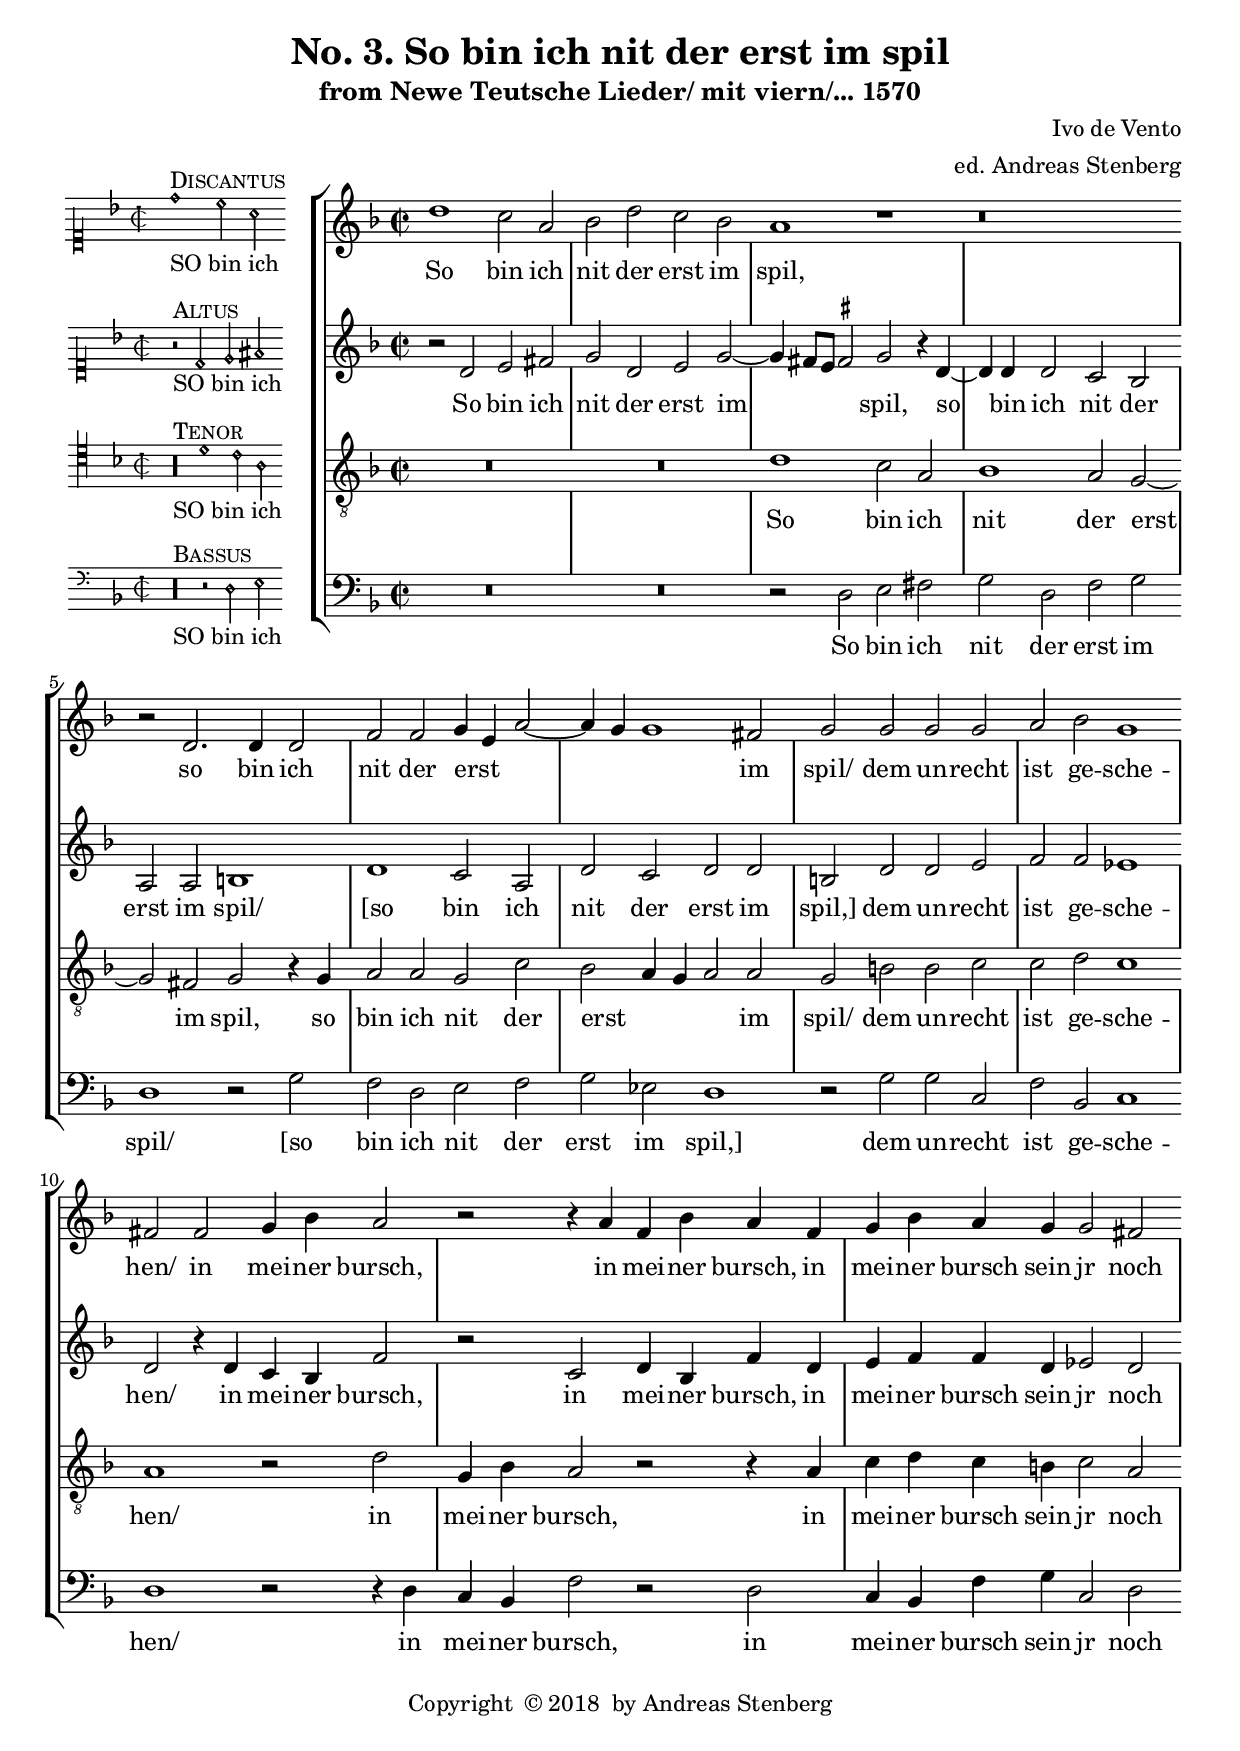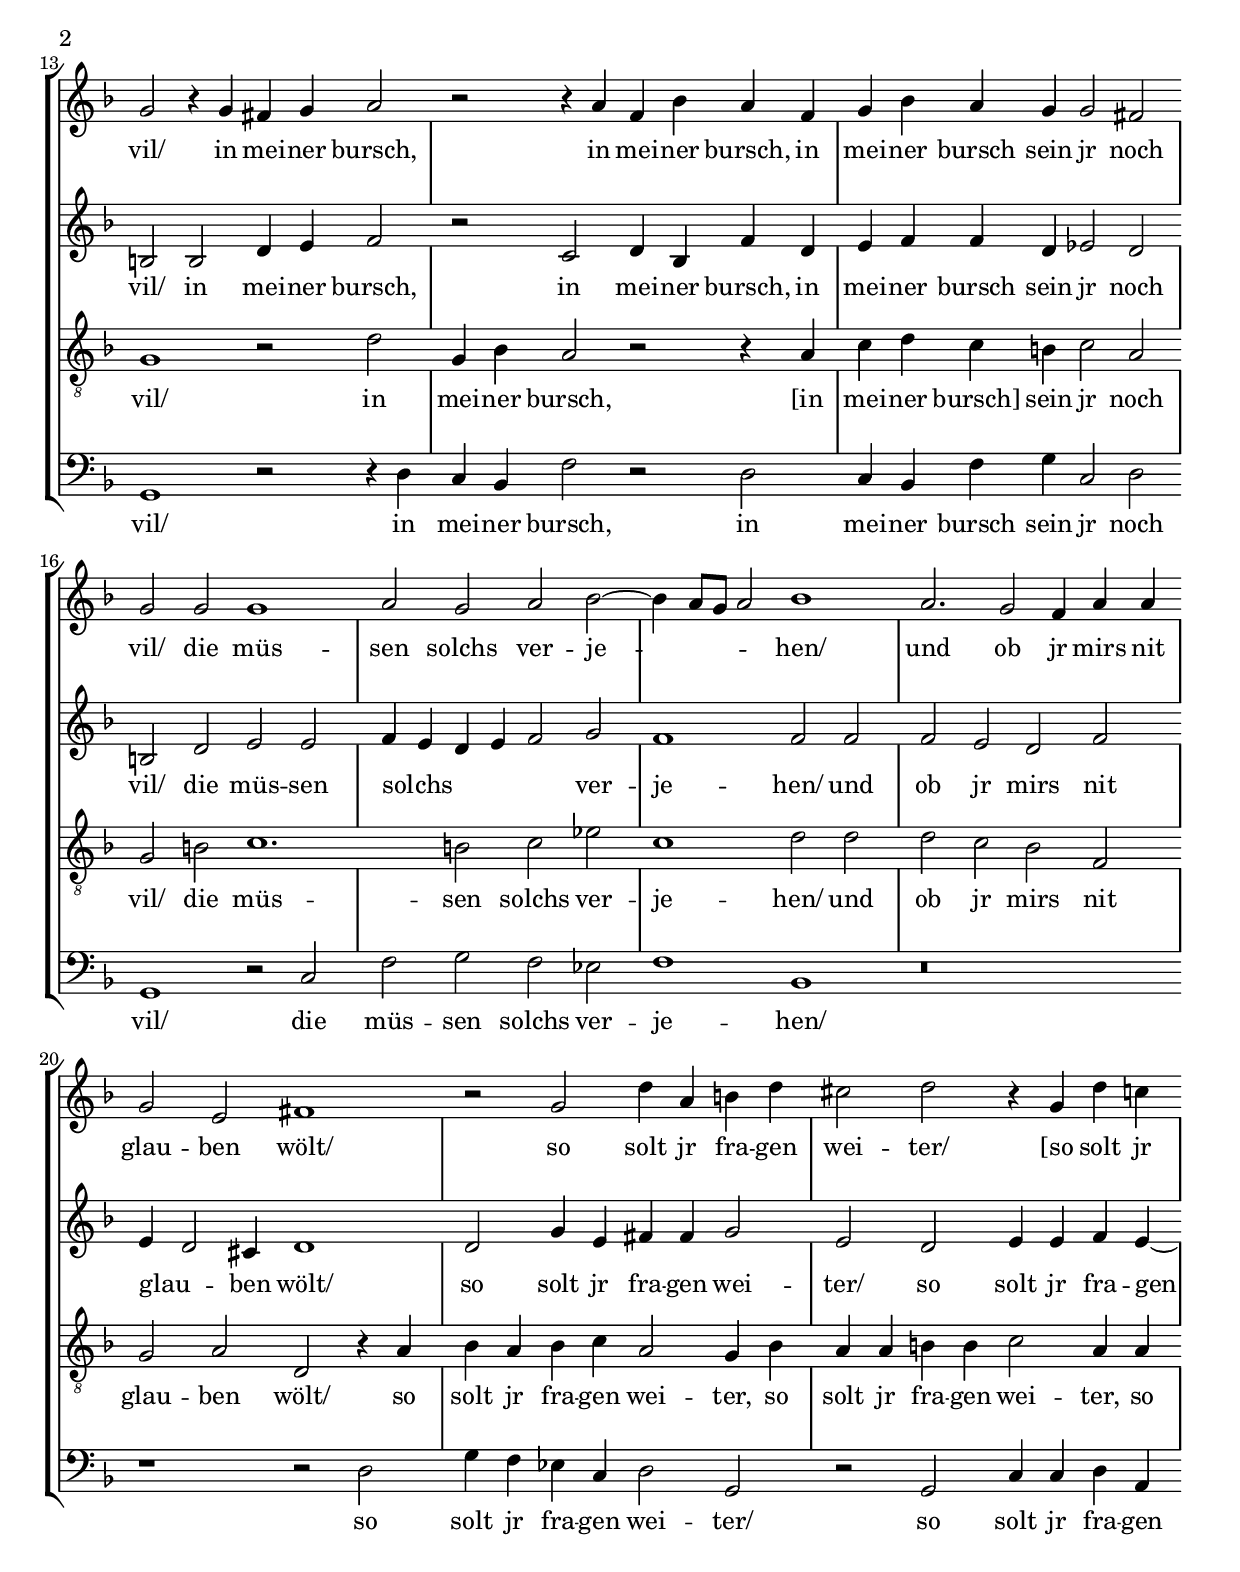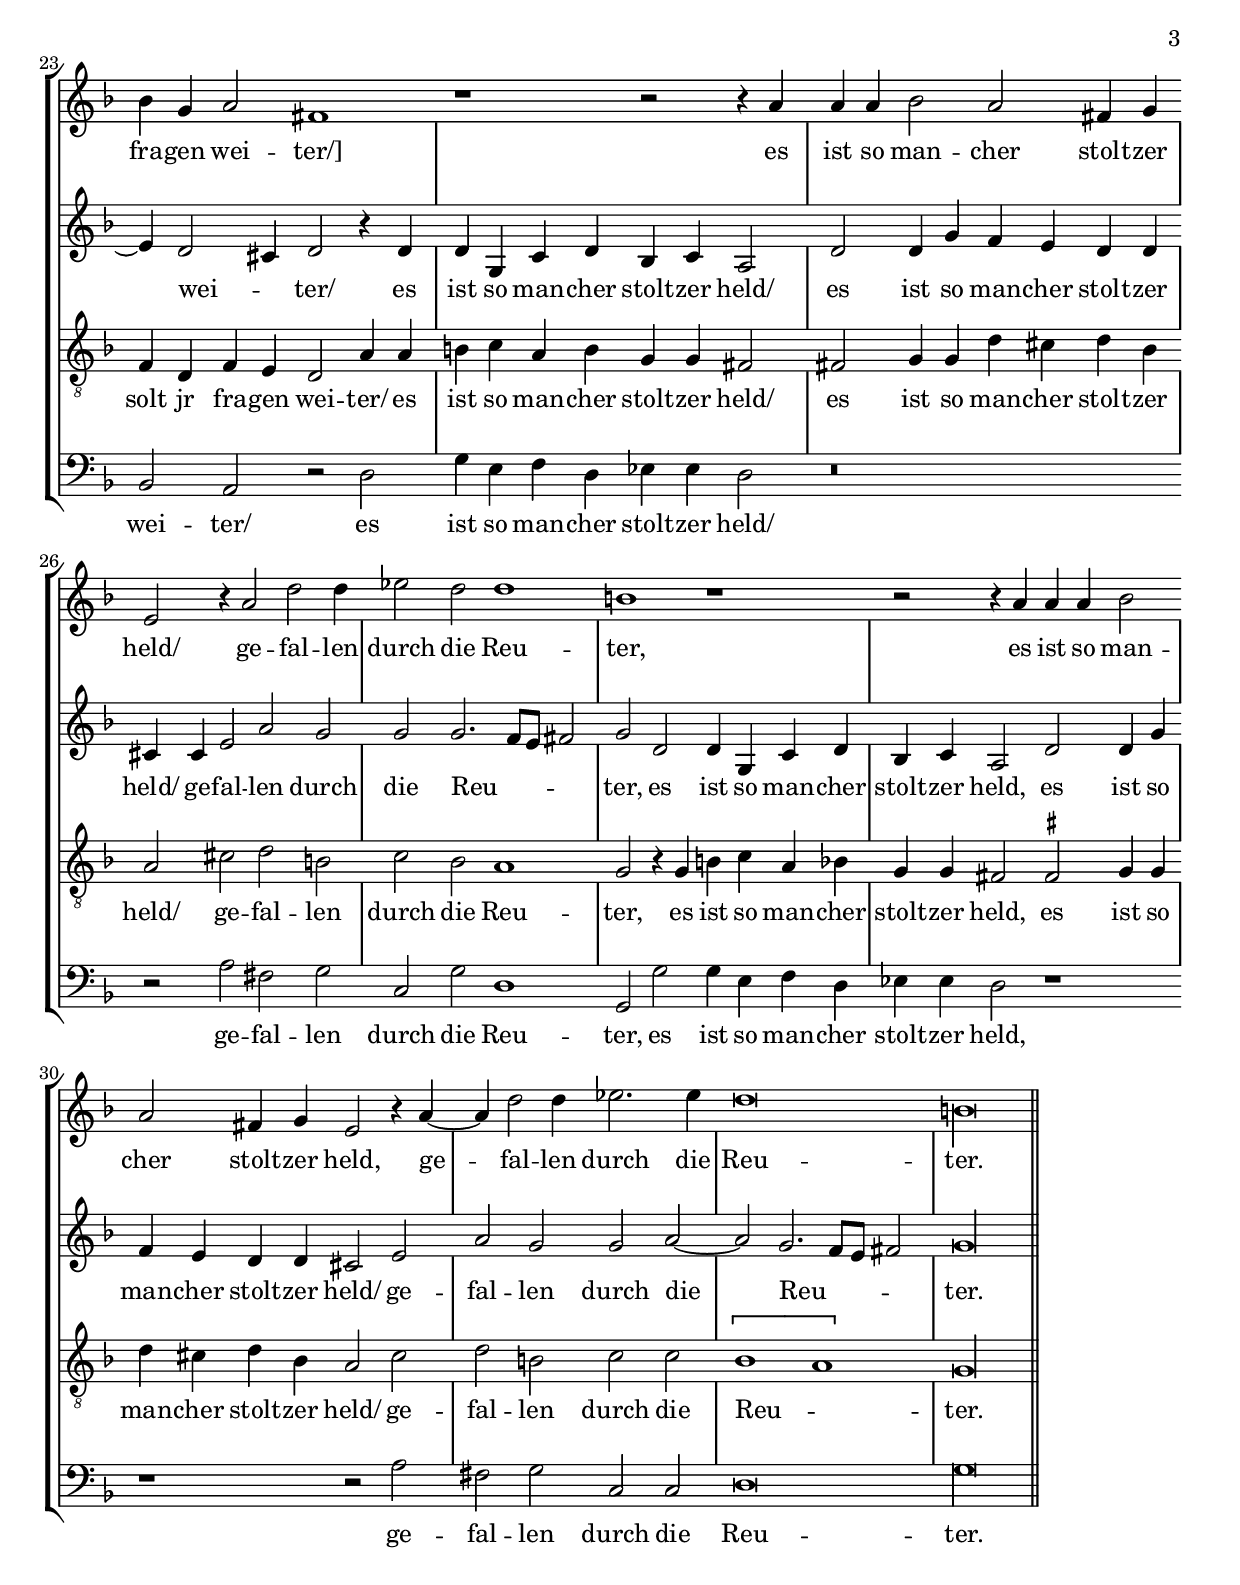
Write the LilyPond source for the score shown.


%%%%%%%%%%%%%%%%%%%%%%%%%%%%%%%%%%%%%%%%%%%%%%%%%%%%%%%%%%%%%%%%%%%
% This is a template based on the usual four part choir templater %
% where the voices have common lyrics at the the start but split  %
% to separate lyrics after a while.				  %
% This template is modyfied by AS from the one in the lilypond    %
% documentation.						  %
% This template is to be used for instance for fairly simple      %
% settings where the stanzas are set homophonicaly but twhere the %
% Chorus contains polyphony that require separate underlay for    %
% the different voices.						  %
%%%%%%%%%%%%%%%%%%%%%%%%%%%%%%%%%%%%%%%%%%%%%%%%%%%%%%%%%%%%%%%%%%%
\version "2.18.0"
\include "deutsch.ly"
ficta = \once \set suggestAccidentals =##t
\header {
  title = \markup {
    \center-column {
      "No. 3. So bin ich nit der erst im spil"
%      \vspace #0.5
    }
  }
  subtitle = "from Newe Teutsche Lieder/ mit viern/... 1570"
  composer = "Ivo de Vento"
  arranger = "ed. Andreas Stenberg"
  poet = ""
  meter =""
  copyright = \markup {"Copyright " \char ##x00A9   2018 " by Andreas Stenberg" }
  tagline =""
}

global = {
  \key f \major
}

sopMusic = \relative c'' {

  \set Score.tempoHideNote = ##t
  \tempo 2 = 86
  \time 2/2
  \set Timing.measureLength = #(ly:make-moment 4/2)
 \override Staff.BarLine.transparent = ##t
 d1 c2 a2
 b2 d2 c2 b2
 a1 r1
 r\breve
 r2 d,2. d4 d2
 f2 f2						%% end of first line in orig.
 g4\melisma e4 a2~
 a4 g4 g1\melismaEnd fis2
 g2 g2 g2 g2
 a2 b2 g1
 fis2 fis2 g4 b4 a2
 r2 r4 a4					%% end of second line
 f4 b4 a4 f4
 g4 b4 a4 g4 g2 fis2
 g2 r4 g4 fis4 g4 a2
 r2 r4 a4 f4 b4 a4 f4				%% end of third line
 g4 b4 a4 g4 g2 fis2
 g2 g2 g1
 a2 g2 a2 b2~\melisma
 b4 a8 g8 a2\melismaEnd b1
 a2. g2 f4 a4 a4				%% end of fourth line
 g2 e2 fis1
 r2 g2 d'4 a4 h4 d4
 cis2 d2 r4 g,4  d'4 c4
 b4 g4 a2 fis1 					%5 end of fifth line and first page
 r1 r2 r4 a4
 a4 a4 b2 a2 fis4 g4
 e2 r4 a2 d2 d4
 es2 d2 d1
 h1 r1
 r2 r4 a4					%5 end of sixth line (first on second page)
 a4 a4 b2
 a2 fis4 g4 e2 r4 a4~
 a4 d2 d4 es2. es4
 d\breve
 \cadenzaOn
 h\longa
 \revert Staff.BarLine.transparent
  \bar "||"
}
sopWords = \lyricmode {
  So bin ich nit der erst im spil,
  so bin ich nit der erst im spil/
  dem un -- recht ist ge -- sche -- hen/
  in mei -- ner bursch,
  in mei -- ner bursch,
  in mei -- ner bursch sein jr noch vil/
  in mei -- ner bursch,
  in mei -- ner bursch,
  in mei -- ner bursch sein jr noch vil/
  die müs -- sen solchs ver -- je -- hen/
  und ob jr mirs nit glau -- ben wölt/
  so solt jr fra -- gen wei -- ter/
  [so solt jr fra -- gen wei -- ter/]
  es ist so man -- cher stolt -- zer held/
  ge -- fal -- len durch die Reu -- ter,
  es ist so man -- cher stolt -- zer held,
  ge -- fal -- len durch die Reu -- ter.
}
altoMusic = \relative c' {
  \override Staff.BarLine.transparent = ##t
  r2 d2 e2 fis2
  g2 d2 e2 g2~\melisma
  g4 fis8 e8 \ficta fis!2\melismaEnd g2 r4 d4~
  d4 d4 d2 c2 b2
  a2 a2									%% end of first line in orig.
  h1
  d1 c2 a2
  d2 c2 d2 d2
  h2 d2 d2 e2
  f2 f2 es1
  d2 r4 d4 c4 b4 f'2
  r2 c2 d4 b4 f'4 d4							%% end of second line
  e4 f4 f4 d4 es2 d2
  h2 h2 d4 e4 f2
  r2 c2 d4 b4 f'4 d4
  e4 f4 f4 d4								%% end of third line
  es2 d2 h2 d2
  e2 e2 f4\melisma e4 d4 e4
  f2\melismaEnd g2 f1
  f2 f2 f2 e2
  d2 f2 e4\melisma d2\melismaEnd cis4					%5 end of fourth line
  d1
  d2 g4 e4  fis4 fis4 g2
  e2 d2 e4 e4 f4 e4~
  e4 d2\melisma cis4\melismaEnd d2 r4 d4
  d4 g,4 c4 d4								%% end of fifth line and first page
  b4 c4 a2
  d2 d4 g4 f4 e4 d4 d4
  cis4 cis4 e2 a2 g2
  g2 g2.\melisma f8 e8 fis2\melismaEnd
  g2 d2									%5% end of sixth line (first on second page)
  d4 g,4 c4 d4
  b4 c4 a2 d2 d4 g4
  f4 e4 d4 d4 cis2 e2
  a2 g2 g2 a2~
  a2 g2.\melisma f8 e8 fis2\melismaEnd
  \cadenzaOn
  g\longa
  \revert Staff.BarLine.transparent
}
altoWords = \lyricmode {
  So bin ich nit der erst im spil,
  so bin ich nit der erst im spil/
  [so bin ich nit der erst im spil,]
  dem un -- recht ist ge -- sche -- hen/
  in mei -- ner bursch,
  in mei -- ner bursch,
  in mei -- ner bursch sein jr noch vil/
  in mei -- ner bursch,
  in mei -- ner bursch,
  in mei -- ner bursch sein jr noch vil/
  die müs -- sen solchs ver -- je -- hen/
  und ob jr mirs nit glau -- ben wölt/
  so solt jr fra -- gen wei -- ter/
  so solt jr fra -- gen wei -- ter/
  es ist so man -- cher stolt -- zer held/
  es ist so man -- cher stolt -- zer held/
  ge -- fal -- len durch die Reu -- ter,
  es ist so man -- cher stolt -- zer held,
  es ist so man -- cher stolt -- zer held/
  ge -- fal -- len durch die Reu -- ter.
}
tenorMusic = \relative c' {
  \clef "treble_8"
  \override Staff.BarLine.transparent = ##t
   R\breve*2
   d1 c2 a2
   b1 a2 g2~
   g2 fis2 g2 r4 g4
   a2 a2 g2 c2
   b2\melisma a4 g4						%% end of first line in orig.
   a2\melismaEnd a2 g2 h2
   \ficta h2 c2 c2 d2
   c1 a1
   r2 d2 g,4 b4 a2
   r2 r4 a4 c4 d4 c4 h4						%% end of second line
   c2 a2 g1
   r2 d'2 g,4 b4 a2
   r2 r4 a4 c4 d4 c4 h4
   c2 a2 g2 h2
   c1. h2
   c2 es2							%% end of third line
   c1
   d2 d2 d2 c2
   b2 f2 g2 a2
   d,2 r4 a'4 b4 a4 b4 c4
   a2 g4 b4 a4 a4 h4 h4						%% end of fourth line
   c2 a4 a4 f4 d4 f4 e4
   d2 a'4 a4 h4 c4 a4 h4
   g4 g4 fis2 fis2 g4 g4					%5 end of fifth line
   d'4 cis4 d4 b4
   a2 cis2 d2 h2
   c2 b2 a1
   g2 r4 g4 h4 c4 a4 b4
   g4 g4 fis2							%% end of sixth line (first on second page)
   \ficta fis!2 g4 g4
   d'4 cis4 d4 b4 a2 cis2
   d2 h2 c2 c2
   \[b1\melisma a1\]\melismaEnd
   \cadenzaOn
   g\longa
 \revert Staff.BarLine.transparent
}
tenorWords = \lyricmode {
  So bin ich nit der erst im spil,
  so bin ich nit der erst im spil/
  dem un -- recht ist ge -- sche -- hen/
  in mei -- ner bursch,
  in mei -- ner bursch sein jr noch vil/
  in mei -- ner bursch,
  [in mei -- ner bursch] sein jr noch vil/
  die müs -- sen solchs ver -- je -- hen/
  und ob jr mirs nit glau -- ben wölt/
  so solt jr fra -- gen wei -- ter,
  so solt jr fra -- gen wei -- ter,
  so solt jr fra -- gen wei -- ter/
  es ist so man -- cher stolt -- zer held/
  es ist so man -- cher stolt -- zer held/
  ge -- fal -- len durch die Reu -- ter,
  es ist so man -- cher stolt -- zer held,
  es ist so man -- cher stolt -- zer held/
  ge -- fal -- len durch die Reu -- ter.
}
bassMusic = \relative c {
  \override Staff.BarLine.transparent = ##t
  R\breve*2
  r2 d2 e2 fis2
  g2 d2 f2 g2
  d1 r2 g2
  f2 d2 e2 f2
  g2 es2 d1 							%% end of first line in orig.
  r2 g2 g2 c,2
  f2 b,2 c1
  d1 r2 r4 d4
  c4 b4 f'2 r2 d2
  c4 b4 f'4 g4 c,2 d2
  g,1 r2 r4 d'4							%% end of second line
  c4 b4 f'2 r2 d2
  c4 b4 f'4 g4 c,2 d2
  g,1 r2 c2
  f2 g2 f2 es2
  f1 b,1
  r\breve
  r1 r2 d2
  g4 f4 es4 c4							%% end of third line
  d2 g,2
  r2 g2 c4 c4 d4 a4
  b2 a2 r2 d2
  g4 e4 f4 d4 es4 es4 d2
  r\breve
  r2 a'2 fis2 g2						%% end of fourth line
  c,2 g'2 d1
  g,2 g'2 g4 e4 f4 d4
  es4 es4 d2 r1
  r1 r2 a'2
  fis2 g2 c,2 c2
  d\breve
  \cadenzaOn
  g\longa
  \revert Staff.BarLine.transparent
}
bassWords = \lyricmode {
  So bin ich nit der erst im spil/
  [so bin ich nit der erst im spil,]
  dem un -- recht ist ge -- sche -- hen/
  in mei -- ner bursch,
  in mei -- ner bursch sein jr noch vil/
  in mei -- ner bursch,
  in mei -- ner bursch sein jr noch vil/
  die müs -- sen solchs ver -- je -- hen/
  so solt jr fra -- gen wei -- ter/
  so solt jr fra -- gen wei -- ter/
  es ist so man -- cher stolt -- zer held/
  ge -- fal -- len durch die Reu -- ter,
  es ist so man -- cher stolt -- zer held,
  ge -- fal -- len durch die Reu -- ter.
}
incipitDiscantus = \markup {
  \score {
    {
      %      \set Staff.instrumentName = #"Tenor "
      \override NoteHead.style = #'neomensural
      \override Rest.style = #'neomensural
      \override Staff.TimeSignature.style = #'mensural
      \cadenzaOn
      \clef "petrucci-c1"
      \key f \major
      \time 2/2

      d''1 ^\markup { \smallCaps"Discantus"} _"SO bin ich"
      c''2 a'2
    }
    \layout {
      \context {
        \Voice
        \remove "Ligature_bracket_engraver"
        \consists "Mensural_ligature_engraver"
      }
      line-width = 4.5\cm
    }
  }
}


incipitAltus = \markup {
  \score {
    {
      %      \set Staff.instrumentName = #"Tenor "
      \override NoteHead.style = #'neomensural
      \override Rest.style = #'neomensural
      \override Staff.TimeSignature.style = #'mensural
      \cadenzaOn
      \clef "petrucci-c1"
      \key f \major
      \time 2/2
      r2^\markup \smallCaps"Altus"_"SO bin ich"
      d'2 e'2 fis'2
    }
    \layout {
      \context {
        \Voice
        \remove "Ligature_bracket_engraver"
        \consists "Mensural_ligature_engraver"
      }
      line-width = 4.5\cm
    }
  }
}


incipitTenor = \markup {
  \score {
    {
      %      \set Staff.instrumentName = #"Tenor "
      \override NoteHead.style = #'neomensural
      \override Rest.style = #'neomensural
      \override Staff.TimeSignature.style = #'mensural
      \cadenzaOn
      \clef "petrucci-c4"
      \key f \major
      \time 2/2
      r\longa ^\markup \smallCaps"Tenor" _"SO bin ich"
      d'1 c'2 a2
    }
    \layout {
      \context {
        \Voice
        \remove "Ligature_bracket_engraver"
        \consists "Mensural_ligature_engraver"
      }
      line-width = 5.0\cm
    }
  }
}
#(append! supported-clefs '(("mensural-f3" . ("clefs.mensural.f" 0 0))))

incipitBassus = \markup {
  \score {
    {
      %      \set Staff.instrumentName = #"Tenor "
      \override NoteHead.style = #'neomensural
      \override Rest.style = #'neomensural
      \override Staff.TimeSignature.style = #'mensural
      \cadenzaOn
      \clef "mensural-f"
      \key f \major
      \time 2/2
      r\longa^\markup \smallCaps"Bassus"_"SO bin ich"
      r2 d2 e2
    }
    \layout {
      \context {
        \Voice
        \remove "Ligature_bracket_engraver"
        \consists "Mensural_ligature_engraver"
      }
      line-width = 4.5\cm
    }
  }
}


\score {
  <<
    \new StaffGroup \with {
      \override VerticalAxisGroup.staff-staff-spacing = #'((basic-distance . 12))
    } <<
      \new Staff = treble <<
        \set Staff.instrumentName = \incipitDiscantus
        \new Voice = "sopranos" {
          \set  Staff.midiInstrument ="choir aahs"
          %	\voiceOne
          << \global \sopMusic >>
        }
      >>
      \new Lyrics = sopranos { s1 }

      \new Staff = "medius" <<
        \set Staff.instrumentName = \incipitAltus

        \new Voice = "altos" {
          %	\voiceTwo
          \set  Staff.midiInstrument ="choir aahs"
          << \global \altoMusic >>
        }
      >>

      \new Lyrics = "altos" { s1 }
      \new Staff = tenors <<
        \set Staff.instrumentName = \incipitTenor

        \clef "treble"
        \new Voice = "tenors" {
          \set  Staff.midiInstrument ="choir aahs"
          %	\voiceOne
          << \global \tenorMusic >>
        }
      >>
      \new Lyrics = "tenors" { s1 }

      \new Staff ="basses" {
        \set Staff.instrumentName = \incipitBassus

        \new Voice = "basses" {
          \set  Staff.midiInstrument ="choir aahs"
          \clef "bass"
          %	\voiceTwo
          << \global \bassMusic >>
        }
      }
    >>
    \new Lyrics = basses { s1 }

    \context Lyrics = sopranos \lyricsto sopranos \sopWords
    \context Lyrics = altos \lyricsto altos \altoWords
    \context Lyrics = tenors \lyricsto tenors \tenorWords
    \context Lyrics = basses \lyricsto basses \bassWords
  >>
  \layout {
    \context {
      \Score
      % no bars in staves
      %      \override BarLine.transparent = ##t

    }
    % the next three instructions keep the lyrics between the bar lines
    \context {
      \Lyrics
      \consists "Bar_engraver"
      \override BarLine.transparent = ##t
    }
    \context {
      \StaffGroup
      \consists "Separating_line_group_engraver"
    }
    \context {
      \Voice
      % no slurs
      \override Slur.transparent = ##t
      % Comment in the below "\remove" command to allow line
      % breaking also at those barlines where a note overlaps
      % into the next bar.  The command is commented out in this
      % short example score, but especially for large scores, you
      % will typically yield better line breaking and thus improve
      % overall spacing if you comment in the following command.
      %\remove "Forbid_line_break_engraver"
    }
    indent = 4.5\cm
  }

}
\score {
  <<
    \new StaffGroup <<
      \new Staff = treble <<
        \set Staff.instrumentName = \incipitDiscantus
        \new Voice = "sopranos" {
          \set  Staff.midiInstrument ="choir aahs"
          %	\voiceOne
          << \global \sopMusic >>
        }
      >>
      \new Lyrics = sopranos { s1 }

      \new Staff = "medius" <<
        \set Staff.instrumentName = \incipitAltus

        \new Voice = "altos" {
          %	\voiceTwo
          \set  Staff.midiInstrument ="choir aahs"
          << \global \altoMusic >>
        }
      >>

      \new Lyrics = "altos" { s1 }
      \new Staff = tenors <<
        \set Staff.instrumentName = \incipitTenor

        \clef "treble"
        \new Voice = "tenors" {
          \set  Staff.midiInstrument ="choir aahs"
          %	\voiceOne
          << \global \tenorMusic >>
        }
      >>
      \new Lyrics = "tenors" { s1 }

      \new Staff ="basses" {
        \set Staff.instrumentName = \incipitBassus

        \new Voice = "basses" {
          \set  Staff.midiInstrument ="choir aahs"
          \clef "G_8"
          %	\voiceTwo
          << \global \bassMusic >>
        }
      }
    >>
    \new Lyrics = basses { s1 }

    \context Lyrics = sopranos \lyricsto sopranos \sopWords
    \context Lyrics = altos \lyricsto altos \altoWords
    \context Lyrics = tenors \lyricsto tenors \tenorWords
    \context Lyrics = basses \lyricsto basses \bassWords
  >>
  \midi {}
}
\paper {
  ragged-bottom = ##t
  ragged-last-bottom = ##t
  ragged-last = ##t
}

%{
convert-ly.py (GNU LilyPond) 2.18.2  convert-ly.py: Processing `'...
Applying conversion: 2.15.7, 2.15.9, 2.15.10, 2.15.16, 2.15.17,
2.15.18, 2.15.19, 2.15.20, 2.15.25, 2.15.32, 2.15.39, 2.15.40,
2.15.42, 2.15.43, 2.16.0, 2.17.0, 2.17.4, 2.17.5, 2.17.6, 2.17.11,
2.17.14, 2.17.15, 2.17.18, 2.17.19, 2.17.20, 2.17.25, 2.17.27,
2.17.29, 2.17.97, 2.18.0
%}
